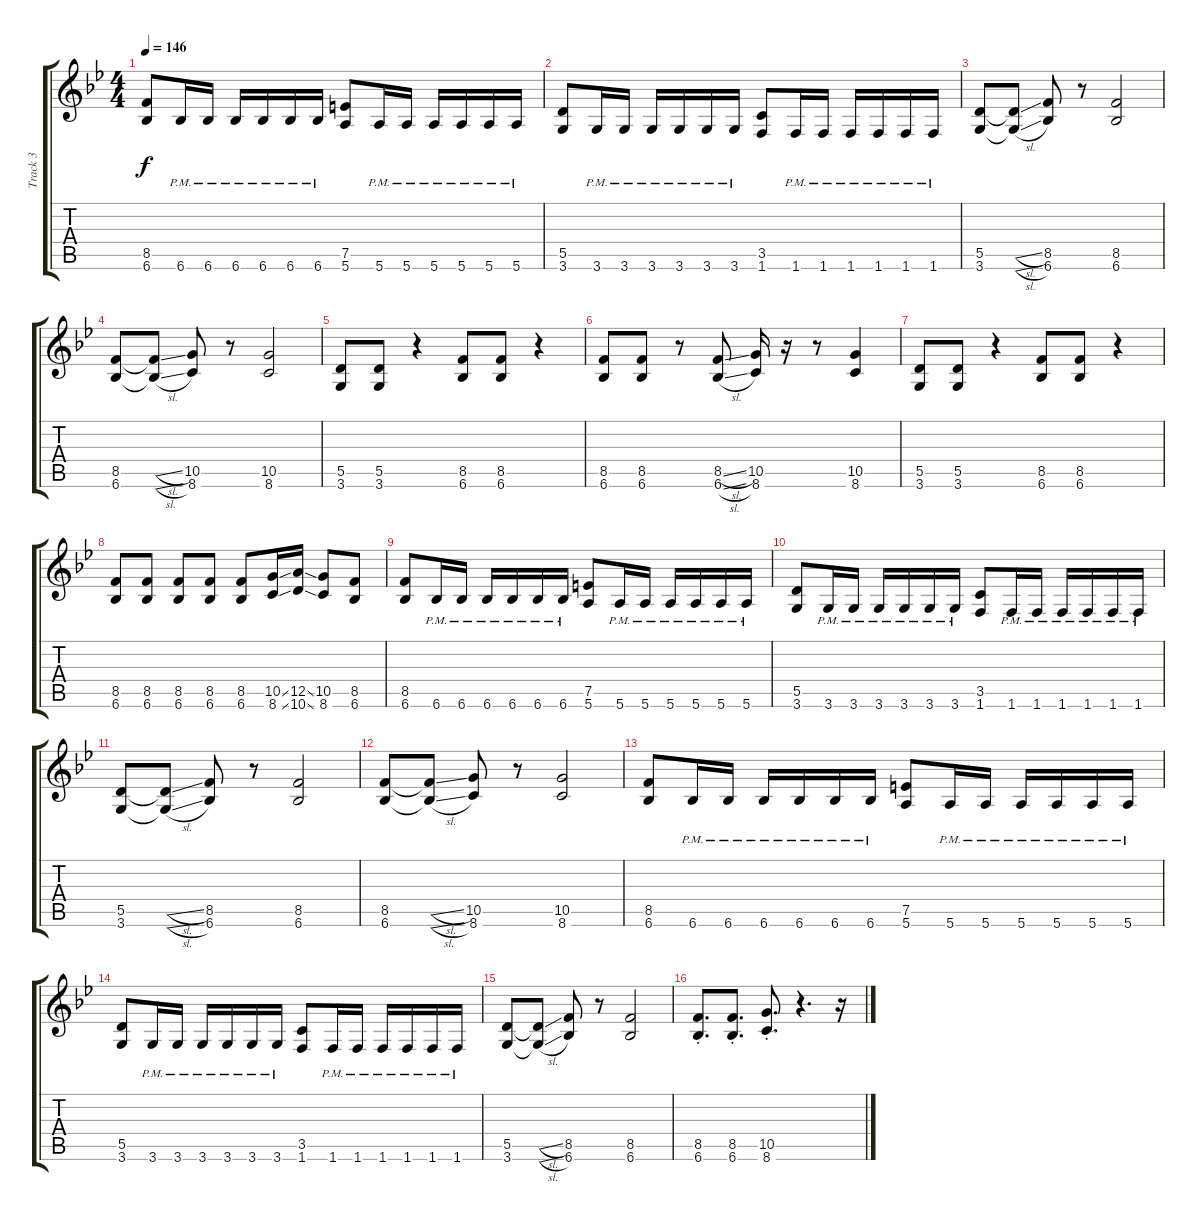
\track ("Track 3" "Track 3") {instrument distortionguitar}
\staff {score tabs}
\tuning (E4 B3 G3 D3 A2 E2) {hide}
\ts (4 4)
\tempo 146
\clef g2
\ks gminor
(8.5 6.6).8{dy f} 6.6{pm}.16 6.6{pm}.16 6.6{pm}.16 6.6{pm}.16 6.6{pm}.16 6.6{pm}.16 (7.5 5.6).8 5.6{pm}.16 5.6{pm}.16 5.6{pm}.16 5.6{pm}.16 5.6{pm}.16 5.6{pm}.16 |
(5.5 3.6).8 3.6{pm}.16 3.6{pm}.16 3.6{pm}.16 3.6{pm}.16 3.6{pm}.16 3.6{pm}.16 (3.5 1.6).8 1.6{pm}.16 1.6{pm}.16 1.6{pm}.16 1.6{pm}.16 1.6{pm}.16 1.6{pm}.16 |
(5.5 3.6).8 (5.5{sl t} 3.6{sl t}).8 (8.5 6.6).8 r.8 (8.5 6.6).2 |
(8.5 6.6).8 (8.5{sl t} 6.6{sl t}).8 (10.5 8.6).8 r.8 (10.5 8.6).2 |
(5.5 3.6).8 (5.5 3.6).8 r.4 (8.5 6.6).8 (8.5 6.6).8 r.4 |
(8.5 6.6).8 (8.5 6.6).8 r.8 (8.5{sl} 6.6{sl}).8 (10.5 8.6).16 r.16 r.8 (10.5 8.6).4 |
(5.5 3.6).8 (5.5 3.6).8 r.4 (8.5 6.6).8 (8.5 6.6).8 r.4 |
(8.5 6.6).8 (8.5 6.6).8 (8.5 6.6).8 (8.5 6.6).8 (8.5 6.6).8 (10.5{ss} 8.6{ss}).16 (12.5{ss} 10.6{ss}).16 (10.5 8.6).8 (8.5 6.6).8 |
(8.5 6.6).8 6.6{pm}.16 6.6{pm}.16 6.6{pm}.16 6.6{pm}.16 6.6{pm}.16 6.6{pm}.16 (7.5 5.6).8 5.6{pm}.16 5.6{pm}.16 5.6{pm}.16 5.6{pm}.16 5.6{pm}.16 5.6{pm}.16 |
(5.5 3.6).8 3.6{pm}.16 3.6{pm}.16 3.6{pm}.16 3.6{pm}.16 3.6{pm}.16 3.6{pm}.16 (3.5 1.6).8 1.6{pm}.16 1.6{pm}.16 1.6{pm}.16 1.6{pm}.16 1.6{pm}.16 1.6{pm}.16 |
(5.5 3.6).8 (5.5{sl t} 3.6{sl t}).8 (8.5 6.6).8 r.8 (8.5 6.6).2 |
(8.5 6.6).8 (8.5{sl t} 6.6{sl t}).8 (10.5 8.6).8 r.8 (10.5 8.6).2 |
(8.5 6.6).8 6.6{pm}.16 6.6{pm}.16 6.6{pm}.16 6.6{pm}.16 6.6{pm}.16 6.6{pm}.16 (7.5 5.6).8 5.6{pm}.16 5.6{pm}.16 5.6{pm}.16 5.6{pm}.16 5.6{pm}.16 5.6{pm}.16 |
(5.5 3.6).8 3.6{pm}.16 3.6{pm}.16 3.6{pm}.16 3.6{pm}.16 3.6{pm}.16 3.6{pm}.16 (3.5 1.6).8 1.6{pm}.16 1.6{pm}.16 1.6{pm}.16 1.6{pm}.16 1.6{pm}.16 1.6{pm}.16 |
(5.5 3.6).8 (5.5{sl t} 3.6{sl t}).8 (8.5 6.6).8 r.8 (8.5 6.6).2 |
(8.5{st} 6.6{st}).8{d} (8.5{st} 6.6{st}).8{d} (10.5{st} 8.6{st}).8{d} r.4{d} r.16
